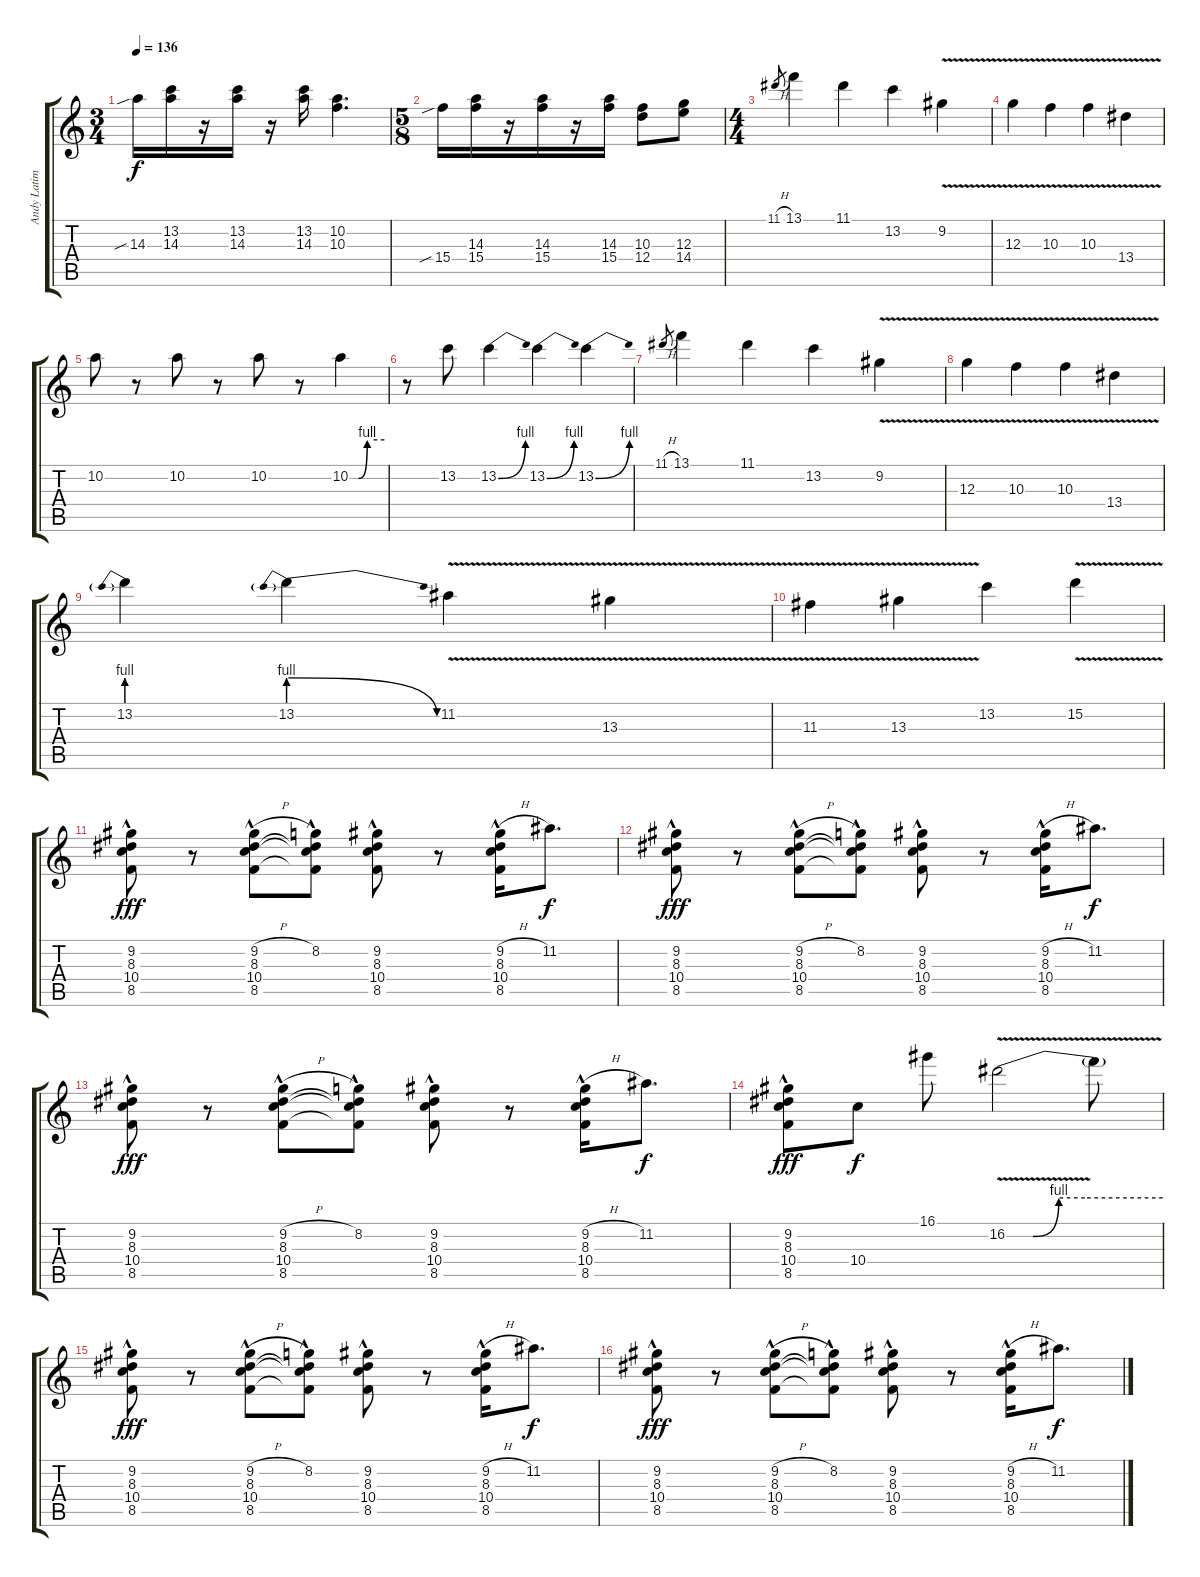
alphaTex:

\track ("Andy Latimer" "Andy Latim") {instrument overdrivenguitar}
\staff {score tabs}
\tuning (E4 B3 G3 D3 A2 E2) {hide}
\ts (3 4)
\tempo 136
\clef g2
\ks c
14.3{sib}.16{dy f} (13.2 14.3).16 r.16 (13.2 14.3).16 r.16 (13.2 14.3).16 (10.2 10.3).4{d} |
\ts (5 8)
15.4{sib}.16 (14.3 15.4).16 r.16 (14.3 15.4).16 r.16 (14.3 15.4).16 (10.3 12.4).8 (12.3 14.4).8 |
\ts (4 4)
11.1{h}.8{gr} 13.1.4{balance 0 instrument overdrivenguitar} 11.1.4 13.2.4 9.2{v}.4 |
12.3{v}.4 10.3{v}.4 10.3{v}.4 13.4{v}.4 |
10.2.8 r.8 10.2.8 r.8 10.2.8 r.8 10.2{be (custom 0 0 15 0 30 4 60 4)}.4 |
r.8 13.2.8 13.2{be (bend 0 0 60 4)}.4 13.2{be (bend 0 0 60 4)}.4 13.2{be (bend 0 0 60 4)}.4 |
11.1{h}.8{gr} 13.1.4 11.1.4 13.2.4 9.2{v}.4 |
12.3{v}.4 10.3{v}.4 10.3{v}.4 13.4{v}.4 |
13.2{be (prebend 0 4 60 4)}.4 13.2{be (prebendrelease 0 4 60 0)}.4 11.2{v}.4 13.3{v}.4 |
11.3{v}.4 13.3{v}.4 13.2.4 15.2{v}.4 |
(9.2{hac} 8.3 10.4 8.5).8{dy fff} r.8 (9.2{h hac} 8.3 10.4 8.5).8 (8.2{hac} 8.3{t} 10.4{t} 8.5{t}).8 (9.2{hac} 8.3 10.4 8.5).8 r.8 (9.2{h hac} 8.3 10.4 8.5).16 11.2.8{d dy f} |
(9.2{hac} 8.3 10.4 8.5).8{dy fff} r.8 (9.2{h hac} 8.3 10.4 8.5).8 (8.2{hac} 8.3{t} 10.4{t} 8.5{t}).8 (9.2{hac} 8.3 10.4 8.5).8 r.8 (9.2{h hac} 8.3 10.4 8.5).16 11.2.8{d dy f} |
(9.2{hac} 8.3 10.4 8.5).8{dy fff} r.8 (9.2{h hac} 8.3 10.4 8.5).8 (8.2{hac} 8.3{t} 10.4{t} 8.5{t}).8 (9.2{hac} 8.3 10.4 8.5).8 r.8 (9.2{h hac} 8.3 10.4 8.5).16 11.2.8{d dy f} |
(9.2{hac} 8.3 10.4 8.5).8{dy fff} 10.4.8{dy f} 16.1.8 16.2{be (custom 0 0 10 0 20 4 30 4 60 4) v}.2 16.2{t}.8 |
(9.2{hac} 8.3 10.4 8.5).8{dy fff} r.8 (9.2{h hac} 8.3 10.4 8.5).8 (8.2{hac} 8.3{t} 10.4{t} 8.5{t}).8 (9.2{hac} 8.3 10.4 8.5).8 r.8 (9.2{h hac} 8.3 10.4 8.5).16 11.2.8{d dy f} |
(9.2{hac} 8.3 10.4 8.5).8{dy fff} r.8 (9.2{h hac} 8.3 10.4 8.5).8 (8.2{hac} 8.3{t} 10.4{t} 8.5{t}).8 (9.2{hac} 8.3 10.4 8.5).8 r.8 (9.2{h hac} 8.3 10.4 8.5).16 11.2.8{d dy f}
